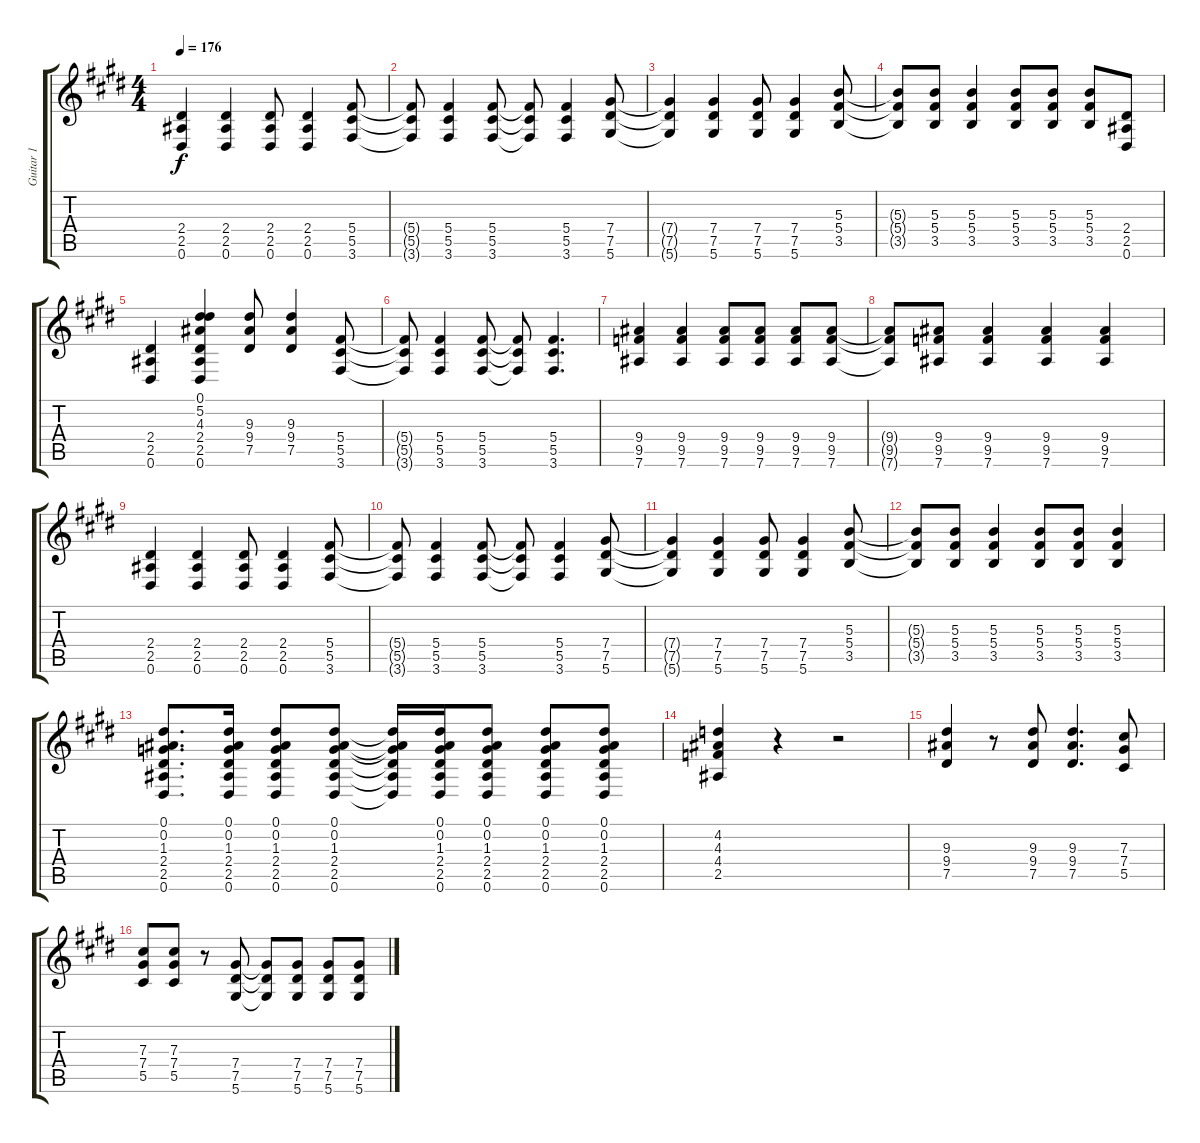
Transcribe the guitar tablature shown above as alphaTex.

\track ("Guitar 1" "Guitar 1") {instrument distortionguitar}
\staff {score tabs}
\tuning (Eb4 Bb3 Gb3 Db3 Ab2 Eb2) {hide}
\ts (4 4)
\tempo 176
\clef g2
\ks e
(2.4 2.5 0.6).4{dy f} (2.4 2.5 0.6).4 (2.4 2.5 0.6).8 (2.4 2.5 0.6).4 (5.4 5.5 3.6).8 |
(5.4{t} 5.5{t} 3.6{t}).8 (5.4 5.5 3.6).4 (5.4 5.5 3.6).8 (5.4{t} 5.5{t} 3.6{t}).8 (5.4 5.5 3.6).4 (7.4 7.5 5.6).8 |
(7.4{t} 7.5{t} 5.6{t}).4 (7.4 7.5 5.6).4 (7.4 7.5 5.6).8 (7.4 7.5 5.6).4 (5.3 5.4 3.5).8 |
(5.3{t} 5.4{t} 3.5{t}).8 (5.3 5.4 3.5).8 (5.3 5.4 3.5).4 (5.3 5.4 3.5).8 (5.3 5.4 3.5).8 (5.3 5.4 3.5).8 (2.4 2.5 0.6).8 |
(2.4 2.5 0.6).4 (0.1 5.2 4.3 2.4 2.5 0.6).4 (9.3 9.4 7.5).8 (9.3 9.4 7.5).4 (5.4 5.5 3.6).8 |
(5.4{t} 5.5{t} 3.6{t}).8 (5.4 5.5 3.6).4 (5.4 5.5 3.6).8 (5.4{t} 5.5{t} 3.6{t}).8 (5.4 5.5 3.6).4{d} |
(9.4 9.5 7.6).4 (9.4 9.5 7.6).4 (9.4 9.5 7.6).8 (9.4 9.5 7.6).8 (9.4 9.5 7.6).8 (9.4 9.5 7.6).8 |
(9.4{t} 9.5{t} 7.6{t}).8 (9.4 9.5 7.6).8 (9.4 9.5 7.6).4 (9.4 9.5 7.6).4 (9.4 9.5 7.6).4 |
(2.4 2.5 0.6).4 (2.4 2.5 0.6).4 (2.4 2.5 0.6).8 (2.4 2.5 0.6).4 (5.4 5.5 3.6).8 |
(5.4{t} 5.5{t} 3.6{t}).8 (5.4 5.5 3.6).4 (5.4 5.5 3.6).8 (5.4{t} 5.5{t} 3.6{t}).8 (5.4 5.5 3.6).4 (7.4 7.5 5.6).8 |
(7.4{t} 7.5{t} 5.6{t}).4 (7.4 7.5 5.6).4 (7.4 7.5 5.6).8 (7.4 7.5 5.6).4 (5.3 5.4 3.5).8 |
(5.3{t} 5.4{t} 3.5{t}).8 (5.3 5.4 3.5).8 (5.3 5.4 3.5).4 (5.3 5.4 3.5).8 (5.3 5.4 3.5).8 (5.3 5.4 3.5).4 |
(0.1 0.2 1.3 2.4 2.5 0.6).8{d} (0.1 0.2 1.3 2.4 2.5 0.6).16 (0.1 0.2 1.3 2.4 2.5 0.6).8 (0.1 0.2 1.3 2.4 2.5 0.6).8 (0.1{t} 0.2{t} 1.3{t} 2.4{t} 2.5{t} 0.6{t}).16 (0.1 0.2 1.3 2.4 2.5 0.6).16 (0.1 0.2 1.3 2.4 2.5 0.6).8 (0.1 0.2 1.3 2.4 2.5 0.6).8 (0.1 0.2 1.3 2.4 2.5 0.6).8 |
(4.2 4.3 4.4 2.5).4 r.4 r.2 |
(9.3 9.4 7.5).4 r.8 (9.3 9.4 7.5).8 (9.3 9.4 7.5).4{d} (7.3 7.4 5.5).8 |
(7.3 7.4 5.5).8 (7.3 7.4 5.5).8 r.8 (7.4 7.5 5.6).8 (7.4{t} 7.5{t} 5.6{t}).8 (7.4 7.5 5.6).8 (7.4 7.5 5.6).8 (7.4 7.5 5.6).8
